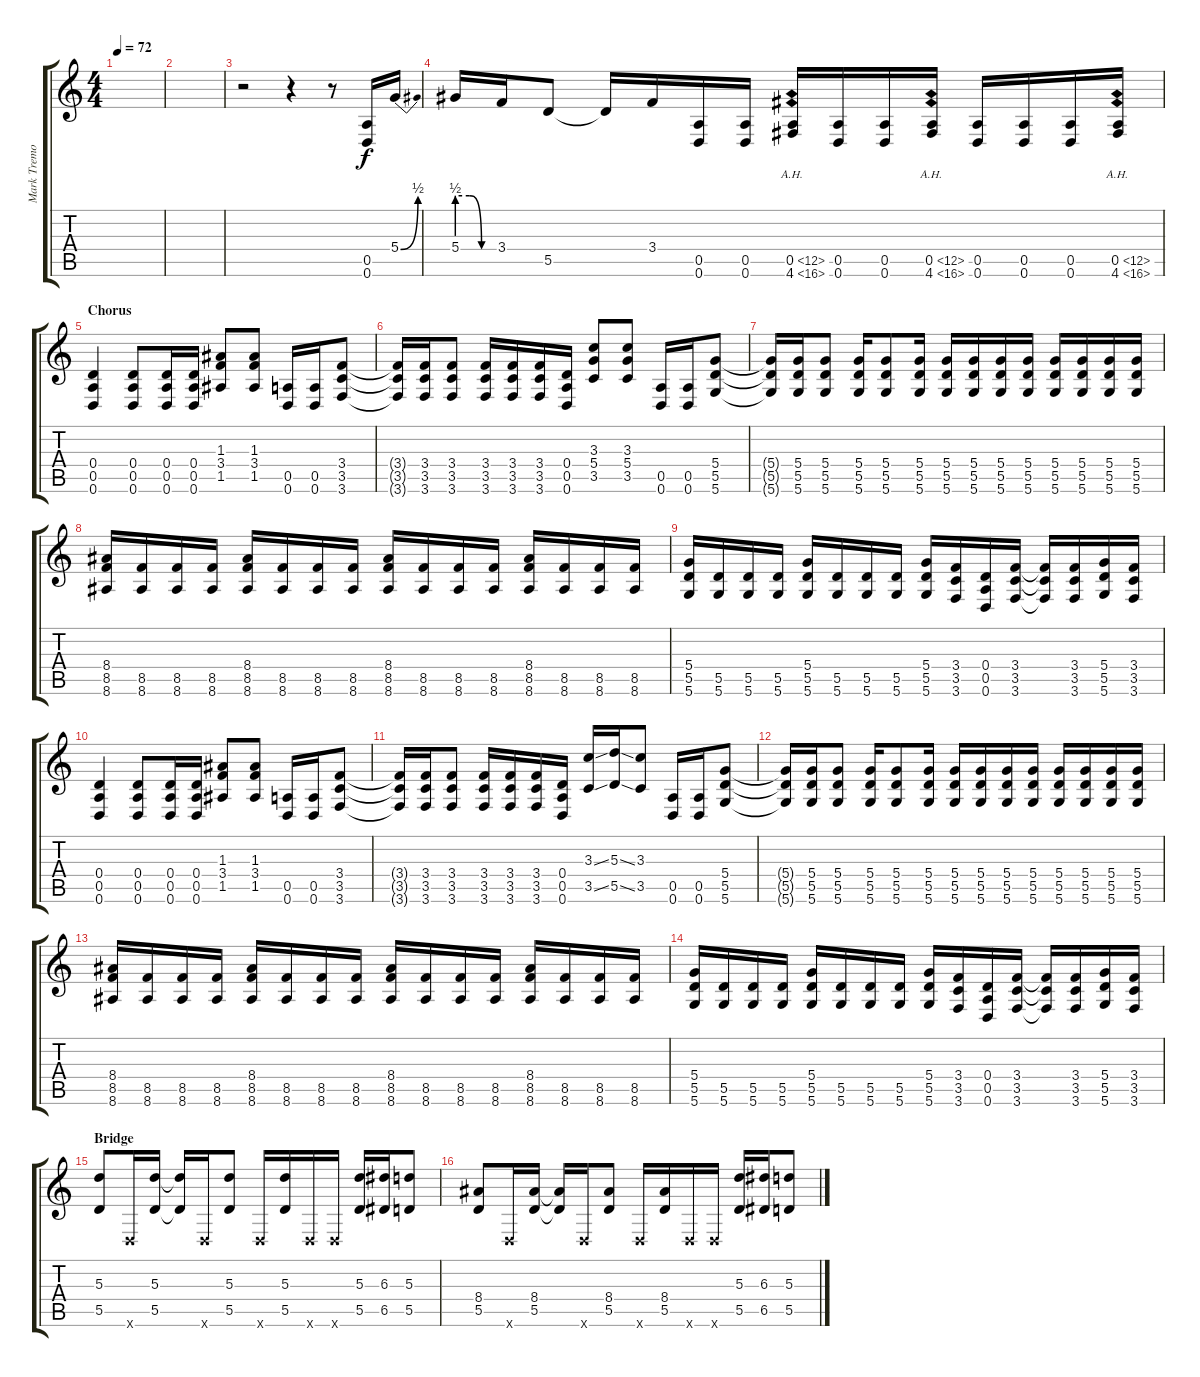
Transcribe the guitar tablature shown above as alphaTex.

\track ("Mark Tremonti" "Mark Tremo") {instrument distortionguitar}
\staff {score tabs}
\tuning (D4 D4 A3 D3 A2 D2) {hide}
\ts (4 4)
\tempo 72
\clef g2
\ks c
|
|
r.2 r.4 r.8 (0.5 0.6).16 5.4{be (bend 0 0 60 2)}.16 |
5.4{be (custom 0 2 20 2 40 0 60 0)}.16 3.4.16 5.5.8 5.5{t}.16 3.4.16 (0.5 0.6).16 (0.5 0.6).16 (0.5{ah 12} 4.6{ah 12}).16 (0.5 0.6).16 (0.5 0.6).16 (0.5{ah 12} 4.6{ah 12}).16 (0.5 0.6).16 (0.5 0.6).16 (0.5 0.6).16 (0.5{ah 12} 4.6{ah 12}).16 |
\section ("" "Chorus")
(0.4 0.5 0.6).4 (0.4 0.5 0.6).8 (0.4 0.5 0.6).16 (0.4 0.5 0.6).16 (1.3 3.4 1.5).8 (1.3 3.4 1.5).8 (0.5 0.6).16 (0.5 0.6).16 (3.4 3.5 3.6).8 |
(3.4{t} 3.5{t} 3.6{t}).16 (3.4 3.5 3.6).16 (3.4 3.5 3.6).8 (3.4 3.5 3.6).16 (3.4 3.5 3.6).16 (3.4 3.5 3.6).16 (0.4 0.5 0.6).16 (3.3 5.4 3.5).8 (3.3 5.4 3.5).8 (0.5 0.6).16 (0.5 0.6).16 (5.4 5.5 5.6).8 |
(5.4{t} 5.5{t} 5.6{t}).16 (5.4 5.5 5.6).16 (5.4 5.5 5.6).8 (5.4 5.5 5.6).16 (5.4 5.5 5.6).8 (5.4 5.5 5.6).16 (5.4 5.5 5.6).16 (5.4 5.5 5.6).16 (5.4 5.5 5.6).16 (5.4 5.5 5.6).16 (5.4 5.5 5.6).16 (5.4 5.5 5.6).16 (5.4 5.5 5.6).16 (5.4 5.5 5.6).16 |
(8.4 8.5 8.6).16 (8.5 8.6).16 (8.5 8.6).16 (8.5 8.6).16 (8.4 8.5 8.6).16 (8.5 8.6).16 (8.5 8.6).16 (8.5 8.6).16 (8.4 8.5 8.6).16 (8.5 8.6).16 (8.5 8.6).16 (8.5 8.6).16 (8.4 8.5 8.6).16 (8.5 8.6).16 (8.5 8.6).16 (8.5 8.6).16 |
(5.4 5.5 5.6).16 (5.5 5.6).16 (5.5 5.6).16 (5.5 5.6).16 (5.4 5.5 5.6).16 (5.5 5.6).16 (5.5 5.6).16 (5.5 5.6).16 (5.4 5.5 5.6).16 (3.4 3.5 3.6).16 (0.4 0.5 0.6).16 (3.4 3.5 3.6).16 (3.4{t} 3.5{t} 3.6{t}).16 (3.4 3.5 3.6).16 (5.4 5.5 5.6).16 (3.4 3.5 3.6).16 |
(0.4 0.5 0.6).4 (0.4 0.5 0.6).8 (0.4 0.5 0.6).16 (0.4 0.5 0.6).16 (1.3 3.4 1.5).8 (1.3 3.4 1.5).8 (0.5 0.6).16 (0.5 0.6).16 (3.4 3.5 3.6).8 |
(3.4{t} 3.5{t} 3.6{t}).16 (3.4 3.5 3.6).16 (3.4 3.5 3.6).8 (3.4 3.5 3.6).16 (3.4 3.5 3.6).16 (3.4 3.5 3.6).16 (0.4 0.5 0.6).16 (3.3{ss} 3.5{ss}).16 (5.3{ss} 5.5{ss}).16 (3.3 3.5).8 (0.5 0.6).16 (0.5 0.6).16 (5.4 5.5 5.6).8 |
(5.4{t} 5.5{t} 5.6{t}).16 (5.4 5.5 5.6).16 (5.4 5.5 5.6).8 (5.4 5.5 5.6).16 (5.4 5.5 5.6).8 (5.4 5.5 5.6).16 (5.4 5.5 5.6).16 (5.4 5.5 5.6).16 (5.4 5.5 5.6).16 (5.4 5.5 5.6).16 (5.4 5.5 5.6).16 (5.4 5.5 5.6).16 (5.4 5.5 5.6).16 (5.4 5.5 5.6).16 |
(8.4 8.5 8.6).16 (8.5 8.6).16 (8.5 8.6).16 (8.5 8.6).16 (8.4 8.5 8.6).16 (8.5 8.6).16 (8.5 8.6).16 (8.5 8.6).16 (8.4 8.5 8.6).16 (8.5 8.6).16 (8.5 8.6).16 (8.5 8.6).16 (8.4 8.5 8.6).16 (8.5 8.6).16 (8.5 8.6).16 (8.5 8.6).16 |
(5.4 5.5 5.6).16 (5.5 5.6).16 (5.5 5.6).16 (5.5 5.6).16 (5.4 5.5 5.6).16 (5.5 5.6).16 (5.5 5.6).16 (5.5 5.6).16 (5.4 5.5 5.6).16 (3.4 3.5 3.6).16 (0.4 0.5 0.6).16 (3.4 3.5 3.6).16 (3.4{t} 3.5{t} 3.6{t}).16 (3.4 3.5 3.6).16 (5.4 5.5 5.6).16 (3.4 3.5 3.6).16 |
\section ("" "Bridge")
(5.3 5.5).8 0.6{x}.16 (5.3 5.5).16 (5.3{t} 5.5{t}).16 0.6{x}.16 (5.3 5.5).8 0.6{x}.16 (5.3 5.5).16 0.6{x}.16 0.6{x}.16 (5.3 5.5).16 (6.3 6.5).16 (5.3 5.5).8 |
(8.4 5.5).8 0.6{x}.16 (8.4 5.5).16 (8.4{t} 5.5{t}).16 0.6{x}.16 (8.4 5.5).8 0.6{x}.16 (8.4 5.5).16 0.6{x}.16 0.6{x}.16 (5.3 5.5).16 (6.3 6.5).16 (5.3 5.5).8
